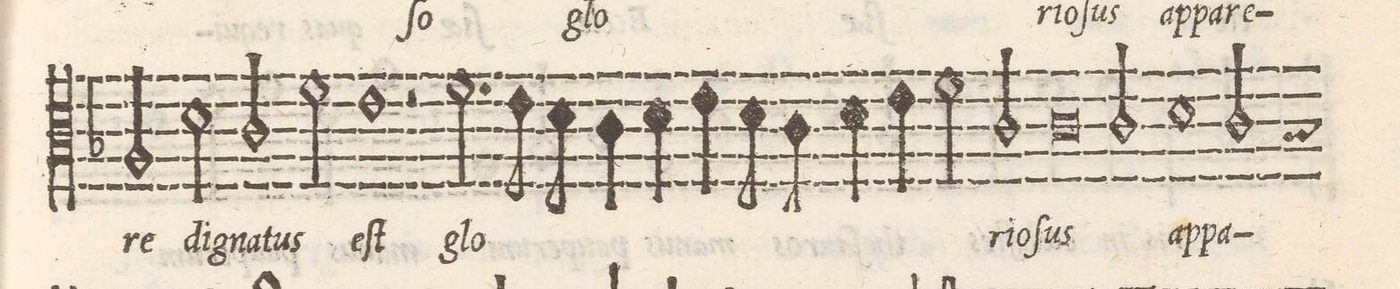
**kern	**text
*I"TENOR	*
*clefC3	*
*k[b-]	*
*met(C|)	*
*M2/1	*
2A/	-re
2d\	di-
=54-	=54-
2c/	-gna-
2f\	-tus
1e	eſt
=55-	=55-
2r	.
2.f\	glo-
8e\	.
8d\	.
4c\	.
4d\	.
=56-	=56-
4e\	.
8d\	.
8c\	.
4d\	.
4e\	.
2f\	.
2c/	-ri-
=57-	=57-
0c	-o-
=58-	=58-
2c/	-ſus
1d	ap-
2c/	-pa-
*custos:B	*
=59-	=59-
*-	*-
